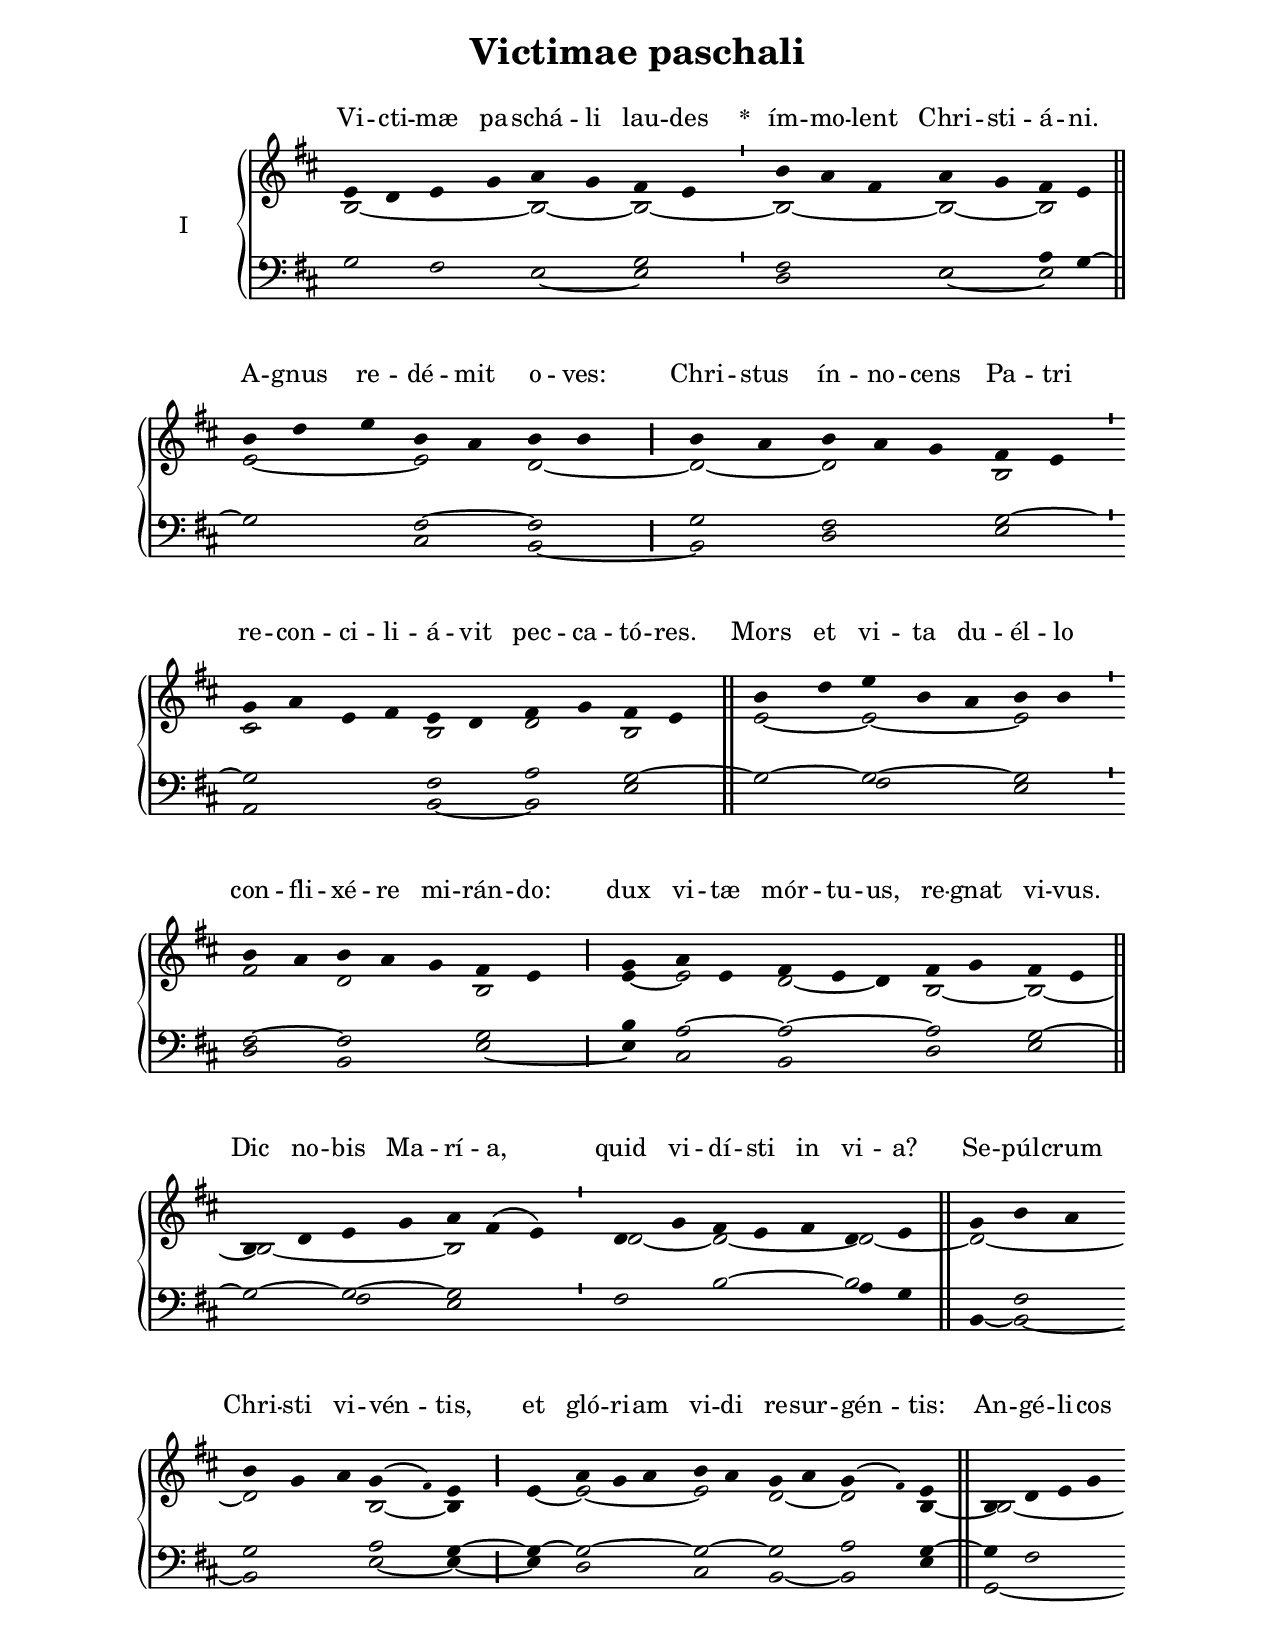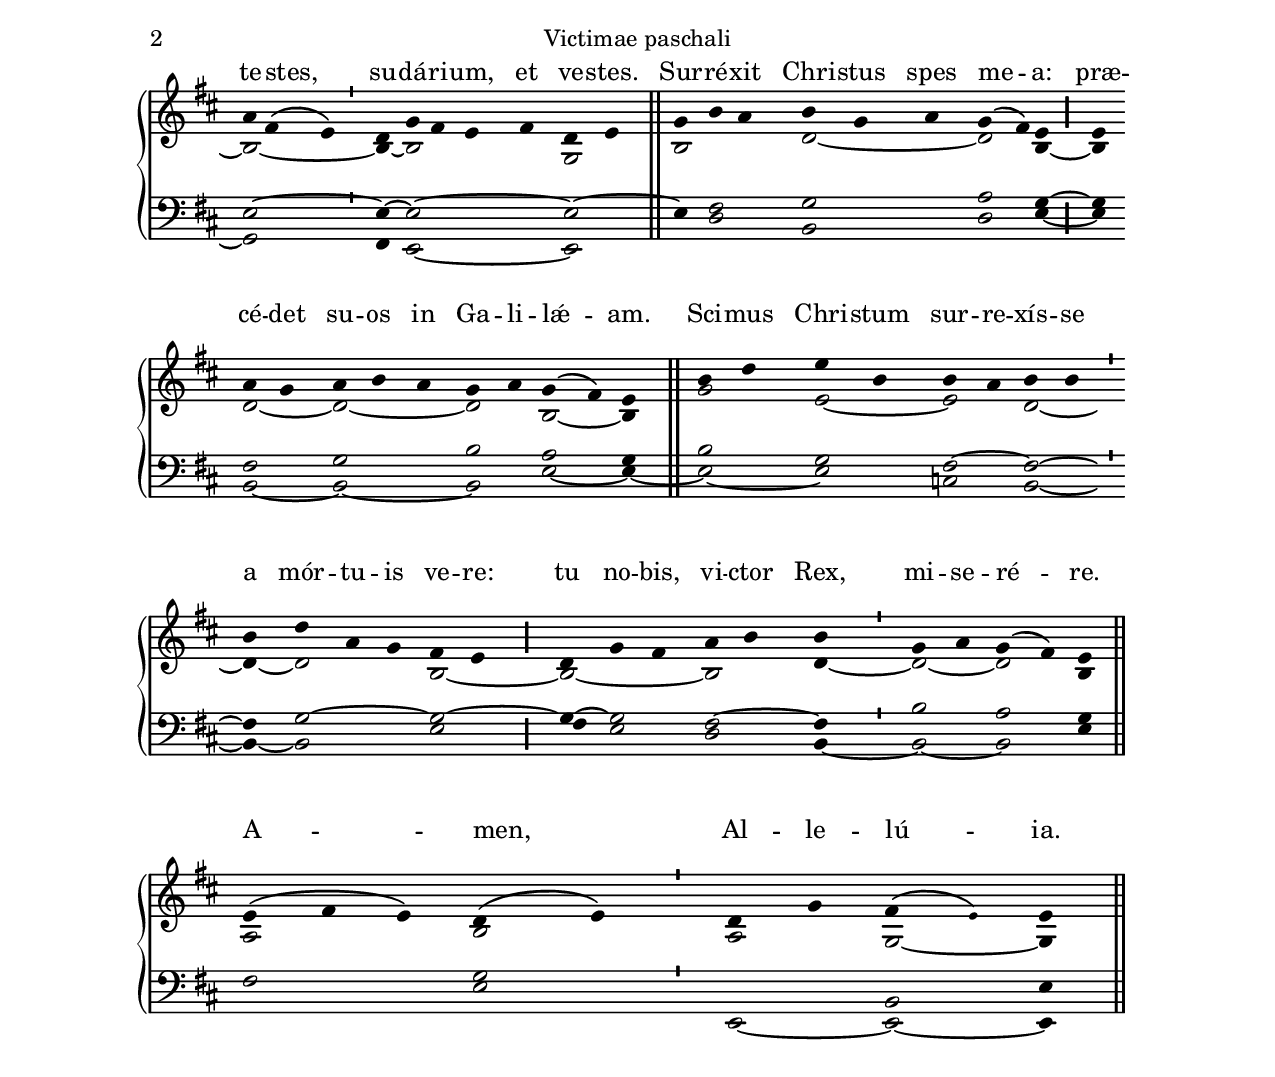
\version "2.18"
\include "gregorian.ly"
\include "noh2.ily"


%Page reference: page ii.5
%(volume.page)

global = {
 \key e \dorian
 \cadenzaOn 
}

\header {
  title = \markup \center-column {"Victimae paschali" \vspace #1 }
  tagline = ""
  composer = ""
}

\paper {
 #(include-special-characters)
  oddHeaderMarkup = \markup \fill-line {
    \line {}
    \center-column {
      \on-the-fly #first-page     " "
      \on-the-fly #not-first-page "Victimae paschali"
    }
    \line { \on-the-fly #print-page-number-check-first \fromproperty #'page:page-number-string }
  }
  evenHeaderMarkup = \markup \fill-line {
    \line { \on-the-fly #print-page-number-check-first \fromproperty #'page:page-number-string }
    \center-column { "Victimae paschali" }
    \line {}
  }
}

chantText = \lyricmode {
Vi -- cti -- mæ pa -- schá -- li lau -- des 
\set stanza = " * " ím -- mo -- lent Chri -- sti -- á -- ni. 
A -- gnus re -- dé -- mit o -- ves: 
Chri -- stus ín -- no -- cens Pa -- tri re -- con -- ci -- li -- á -- vit pec -- ca -- tó -- res. 
Mors et vi -- ta du -- él -- lo con -- fli -- xé -- re mi -- rán -- do: 
dux vi -- tæ mór -- tu -- us, re -- gnat vi -- vus. 
Dic no -- bis Ma -- rí -- a, quid vi -- dí -- sti in vi -- a? 
Se -- púl -- crum Chri -- sti vi -- vén -- tis, 
et gló -- ri -- am vi -- di re -- sur -- gén -- tis: 
An -- gé -- li -- cos te -- stes, su -- dá -- ri -- um, et ve -- stes. 
Sur -- ré -- xit Chri -- stus spes me -- a: 
præ -- cé -- det su -- os in Ga -- li -- lǽ -- am. 
Sci -- mus Chri -- stum sur -- re -- xís -- se a mór -- tu -- is ve -- re: 
tu no -- bis, vi -- ctor Rex, mi -- se -- ré -- re. 
A -- men, Al -- le -- lú -- ia. }

chantMusic = {
\tieDown   e'4 d'4 e'4 g'4 a'4 g'4 fis'4 e'4 \divisioMinima
 b'4 a'4 fis'4 a'4 g'4 fis'4 e'4 \finalis \forceBreak

 b'4 d''4 e''4 b'4 a'4 b'4 b'4 \divisioMaior
 b'4 a'4 b'4 a'4 g'4 fis'4 e'4 \divisioMinima \forceBreak

 g'4 a'4 e'4 fis'4 e'4 d'4 fis'4 g'4 fis'4 e'4 \finalis
 b'4 d''4 e''4 b'4 a'4 b'4 b'4 \divisioMinima \forceBreak

 b'4 a'4 b'4 a'4 g'4 fis'4 e'4 \divisioMaior
 g'4 a'4 e'4 fis'4 e'4 d'4 fis'4 g'4 fis'4 e'4 \finalis \forceBreak

 b4 d'4 e'4 g'4 a'4 fis'4 ( e'4) \divisioMinima
 d'4 g'4 fis'4 e'4 fis'4 d'4 e'4 \finalis
 g'4 b'4 a'4 \forceBreak
 b'4 g'4 a'4 g'4 ( \once \tweak #'font-size #-4 fis' ) e'4 \divisioMaior
 e'4 a'4 g'4 a'4 b'4 a'4 g'4 a'4 g'4 ( \once \tweak #'font-size #-4 fis' ) e'4 \finalis
 b4 d'4 e'4 g'4 \forceBreak
 a'4 fis'4 ( e'4) \divisioMinima
 d'4 g'4 fis'4 e'4 fis'4 d'4 e'4 \finalis
 g'4 b'4 a'4 b'4 g'4 a'4 g'4 ( fis'4) e'4 \divisioMaior
 e'4 \forceBreak
 a'4 g'4 a'4 b'4 a'4 g'4 a'4 g'4 ( fis'4) e'4 \finalis
 b'4 d''4 e''4 b'4 b'4 a'4 b'4 b'4 \divisioMinima \forceBreak

 b'4 d''4 a'4 g'4 fis'4 e'4 \divisioMaior
 d'4 g'4 fis'4 a'4 b'4 b'4 \divisioMinima
 g'4 a'4 g'4 ( fis'4) e'4 \finalis \forceBreak

 e'4 ( fis'4 e'4) d'4 ( e'4) \divisioMinima
 d'4 g'4 fis'4 ( \once \tweak #'font-size #-4 e' ) e'4 \finalis

}

altoMusic = {
b2*4/2 ~ b2 ~ b2 ~ \divisioMinima
b2*3/2 ~ b2 ~ b2 \finalis
e'2*3/2 ~ e'2 d'2 ~ \divisioMaior
d'2 ~ d'2*3/2 b2 \divisioMinima
cis'2*4/2 b2 d'2 b2 \finalis
e'2 ~ e'2*3/2 ~ e'2 \divisioMinima
fis'2 d'2*3/2 b2 \divisioMaior
e'4 ~ e'2 d'2 ~ d'4 b2 ~ b2 ~ \finalis
b2*4/2 ~ b2*3/2 \divisioMinima
d'2 ~ d'2*3/2 ~ d'2 ~ \finalis
d'2*3/2 ~ d'2*3/2 b2 ~ b4 \divisioMaior
e'4 ~ e'2*3/2 ~ e'2 d'2 ~ d'2 b4 ~ \finalis
b2*4/2 ~ b2*3/2 ~ \divisioMinima
b4 ~ b2*4/2 g2 \finalis
b2*3/2 d'2*3/2 ~ d'2 b4 ~ \divisioMaior
b4 d'2 ~ d'2*3/2 ~ d'2 b2 ~ b4 \finalis
g'2 e'2 ~ e'2 d'2 ~ \divisioMinima
d'4 ~ d'2*3/2 b2 ~ \divisioMaior
b2*3/2 ~ b2 d'4 ~ \divisioMinima
d'2 ~ d'2 b4 \finalis
a2*3/2 b2 \divisioMinima
a2 g2 ~ g4 \finalis
}

tenorMusic = {
r2*6/2 g2 \divisioMinima
fis2*3/2 e2 a4 g4 ~ \finalis
g2*3/2 fis2 ~ fis2 \divisioMaior
g2 fis2*3/2 g2 ~ \divisioMinima
g2*4/2 fis2 a2 g2 ~ \finalis
g2 ~ g2*3/2 ~ g2 \divisioMinima
fis2 ~ fis2*3/2 g2 \divisioMaior
b4 a2 ~ a2*3/2 ~ a2 g2 ~ \finalis
g2 ~ g2 ~ g2*3/2 \divisioMinima
fis2 b2*3/2 ~ b2 \finalis
r4 fis2 g2*3/2 a2 g4 ~ \divisioMaior
g4 ~ g2*3/2 ~ g2 ~ g2 a2 g4 ~ \finalis
g4 fis2*3/2 e2*3/2 ~ \divisioMinima
e4 ~ e2*4/2 ~ e2 ~ \finalis
e4 fis2 g2*3/2 a2 g4 ~ \divisioMaior
g4 fis2 g2*3/2 b2 a2 g4 \finalis
b2 g2 fis2 ~ fis2 ~ \divisioMinima
fis4 g2*3/2 ~ g2 ~ \divisioMaior
g4 ~ g2 fis2 ~ fis4 \divisioMinima
b2 a2 g4 \finalis
fis2*3/2 g2 \divisioMinima
r2 b,2 e4 \finalis
}

bassMusic = {
g2 fis2 e2 ~ e2 \divisioMinima
d2*3/2 e2 ~ e2 \finalis
r2*3/2 cis2 b,2 ~ \divisioMaior
b,2 d2*3/2 e2 \divisioMinima
a,2*4/2 b,2 ~ b,2 e2 \finalis
r2 fis2*3/2 e2 \divisioMinima
d2 b,2*3/2 e2 ~ \divisioMaior
e4 cis2 b,2*3/2 d2 e2 \finalis
r2 fis2 e2*3/2 \divisioMinima
r2*5/2 a4 g4 \finalis
b,4 ~ b,2 ~ b,2*3/2 e2 ~ e4 ~ \divisioMaior
e4 d2*3/2 cis2 b,2 ~ b,2 e4 \finalis
g,2*4/2 ~ g,2*3/2 \divisioMinima
fis,4 e,2*4/2 ~ e,2 \finalis
r4 d2 b,2*3/2 d2 e4 ~ \divisioMaior
e4 b,2 ~ b,2*3/2 ~ b,2 e2 ~ e4 ~ \finalis
e2 ~ e2 c2 b,2 ~ \divisioMinima
b,4 ~ b,2*3/2 e2 \divisioMaior
fis4 e2 d2 b,4 ~ \divisioMinima
b,2 ~ b,2 e4 \finalis
r2*3/2 e2 \divisioMinima
e,2 ~ e,2 ~ e,4 \finalis
}

voiceLines = {
\voiceLineStyle


}

\score{
  <<
    \new GrandStaff <<
      \set GrandStaff.autoBeaming = ##f
      \set GrandStaff.instrumentName = \markup \center-column {
        ""
        "I"
      }
      \new Staff = up <<
        \new Voice = "chant" {
          \voiceOne \global \chantMusic
        }
        \new Voice {
          \voiceTwo \global \altoMusic
        }
      >>

      \new Staff = down <<
        \clef bass
        \new Voice {
          \voiceOne \global \tenorMusic
        }
        \new Voice {
          \voiceTwo \global \bassMusic
        }
	\new Voice {
        \voiceThree \global \voiceLines
        }
      >>
    >>
    \new Lyrics \lyricsto chant {
      \chantText
    }
  >>
  \layout{
  }
  \midi{
    \tempo 4 = 125
  }
}
